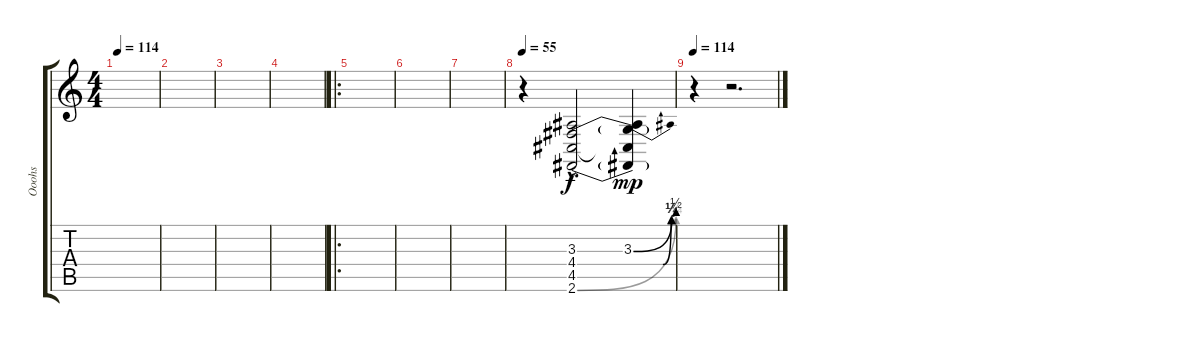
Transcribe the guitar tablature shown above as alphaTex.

\track ("Ooohs" "Ooohs") {instrument voiceoohs}
\staff {score tabs}
\tuning (E4 B3 G3 D3 A2 E2) {hide}
\ts (4 4)
\tempo 114
\clef g2
\ks c
|
|
|
|
\ro
|
|
|
\tempo 55
r.4 (3.3 4.4{be (custom 0 0 45 0 52 0 57 1 60 2)} 4.5 2.6{be (bend 0 0 60 1) hac}).2 (3.3{be (bend 0 0 60 1)} 4.4{t} 4.5{t} 2.6{t}).4{dy mp} |
\tempo 114
r.4 r.2{d}
